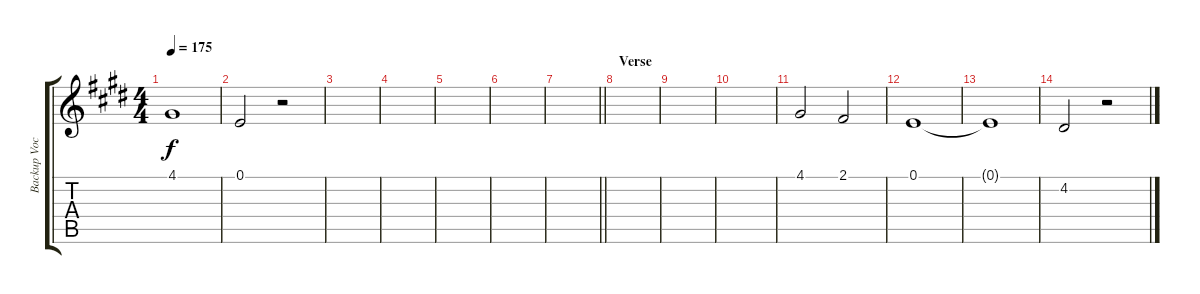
\track ("Backup Vocals/2nd Piano" "Backup Voc") {instrument lead2sawtooth}
\staff {score tabs}
\tuning (E4 B3 G3 D3 A2 E2) {hide}
\ts (4 4)
\tempo 175
\clef g2
\ks e
4.1.1{dy f} |
0.1.2 r.2 |
|
|
|
|
\barLineRight lightlight
|
\section ("" "Verse")
|
|
|
4.1.2 2.1.2 |
0.1.1 |
0.1{t}.1 |
4.2.2 r.2
